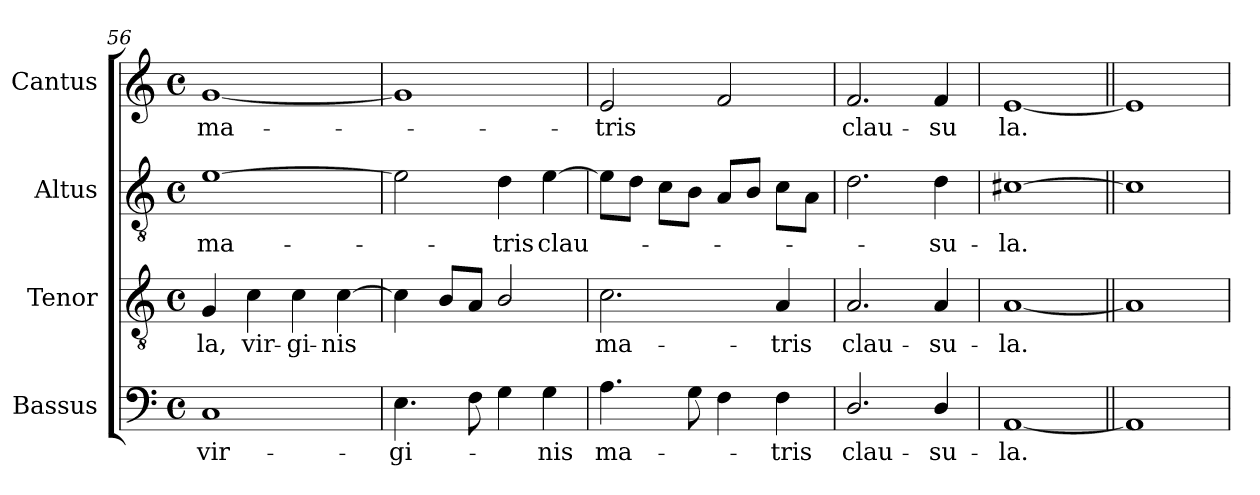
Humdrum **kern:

**kern	**text	**kern	**text	**kern	**text	**kern	**text
*part4	*part4	*part3	*part3	*part2	*part2	*part1	*part1
*staff4	*staff4	*staff3	*staff3	*staff2	*staff2	*staff1	*staff1
*I"Bassus	*	*I"Tenor	*	*I"Altus	*	*I"Cantus	*
*I'B.	*	*I'T.	*	*I'A.	*	*I'S.	*
*clefF4	*	*clefGv2	*	*clefGv2	*	*clefG2	*
*	*	*ITrd7c12	*	*ITrd7c12	*	*	*
*k[]	*	*k[]	*	*k[]	*	*k[]	*
*C:	*	*C:	*	*C:	*	*C:	*
*M4/4	*	*M4/4	*	*M4/4	*	*M4/4	*
*met(c)	*	*met(c)	*	*met(c)	*	*met(c)	*
=56	=56	=56	=56	=56	=56	=56	=56
!	!LO:LY:b:color=#000000	!	!	!	!	!	!
!	!	!	!LO:LY:b:color=#000000	!	!	!	!
!	!	!	!	!	!LO:LY:b:color=#000000	!	!
!	!	!	!	!	!	!	!LO:LY:b:color=#000000
1Ci	vir-	4GGi/	-la,	[1Ei	ma-	[1gi	ma-
!	!	!	!LO:LY:b:color=#000000	!	!	!	!
.	.	4Ci\	vir-	.	.	.	.
!	!	!	!LO:LY:b:color=#000000	!	!	!	!
.	.	4Ci\	-gi-	.	.	.	.
!	!	!	!LO:LY:b:color=#000000	!	!	!	!
.	.	[4Ci\	-nis	.	.	.	.
=57	=57	=57	=57	=57	=57	=57	=57
!	!LO:LY:b:color=#000000	!	!	!	!	!	!
4.Ei\	-gi-	4Ci\]	.	2Ei\]	.	1gi]	.
.	.	8BBi/L	.	.	.	.	.
8Fi\	.	8AAi/J	.	.	.	.	.
!	!	!	!	!	!LO:LY:b:color=#000000	!	!
4Gi\	.	2BBi/	.	4Di\	-tris	.	.
!	!LO:LY:b:color=#000000	!	!	!	!	!	!
!	!	!	!	!	!LO:LY:b:color=#000000	!	!
4Gi\	-nis	.	.	[4Ei\	clau-	.	.
=58	=58	=58	=58	=58	=58	=58	=58
!	!LO:LY:b:color=#000000	!	!	!	!	!	!
!	!	!	!LO:LY:b:color=#000000	!	!	!	!
!	!	!	!	!	!	!	!LO:LY:b:color=#000000
4.Ai\	ma-	2.Ci\	ma-	8Ei\L]	.	2ei/	-tris
.	.	.	.	8Di\J	.	.	.
.	.	.	.	8Ci\L	.	.	.
8Gi\	.	.	.	8BBi\J	.	.	.
4Fi\	.	.	.	8AAi/L	.	2fi/	.
.	.	.	.	8BBi/J	.	.	.
!	!LO:LY:b:color=#000000	!	!	!	!	!	!
!	!	!	!LO:LY:b:color=#000000	!	!	!	!
4Fi\	-tris	4AAi/	-tris	8Ci\L	.	.	.
.	.	.	.	8AAi\J	.	.	.
=59	=59	=59	=59	=59	=59	=59	=59
!	!LO:LY:b:color=#000000	!	!	!	!	!	!
!	!	!	!LO:LY:b:color=#000000	!	!	!	!
!	!	!	!	!	!	!	!LO:LY:b:color=#000000
2.Di/	clau-	2.AAi/	clau-	2.Di\	.	2.fi/	clau-
!	!LO:LY:b:color=#000000	!	!	!	!	!	!
!	!	!	!LO:LY:b:color=#000000	!	!	!	!
!	!	!	!	!	!LO:LY:b:color=#000000	!	!
!	!	!	!	!	!	!	!LO:LY:b:color=#000000
4Di/	-su-	4AAi/	-su-	4Di\	-su-	4fi/	-su
=60	=60	=60	=60	=60	=60	=60	=60
!	!LO:LY:b:color=#000000	!	!	!	!	!	!
!	!	!	!LO:LY:b:color=#000000	!	!	!	!
!	!	!	!	!	!LO:LY:b:color=#000000	!	!
!	!	!	!	!	!	!	!LO:LY:b:color=#000000
[1AAi	-la.	[1AAi	-la.	[1C#Xi	-la.	[1ei	la.
=61||	=61||	=61||	=61||	=61||	=61||	=61||	=61||
1AAi]	.	1AAi]	.	1C#i]	.	1ei]	.
=	=	=	=	=	=	=	=
*-	*-	*-	*-	*-	*-	*-	*-
